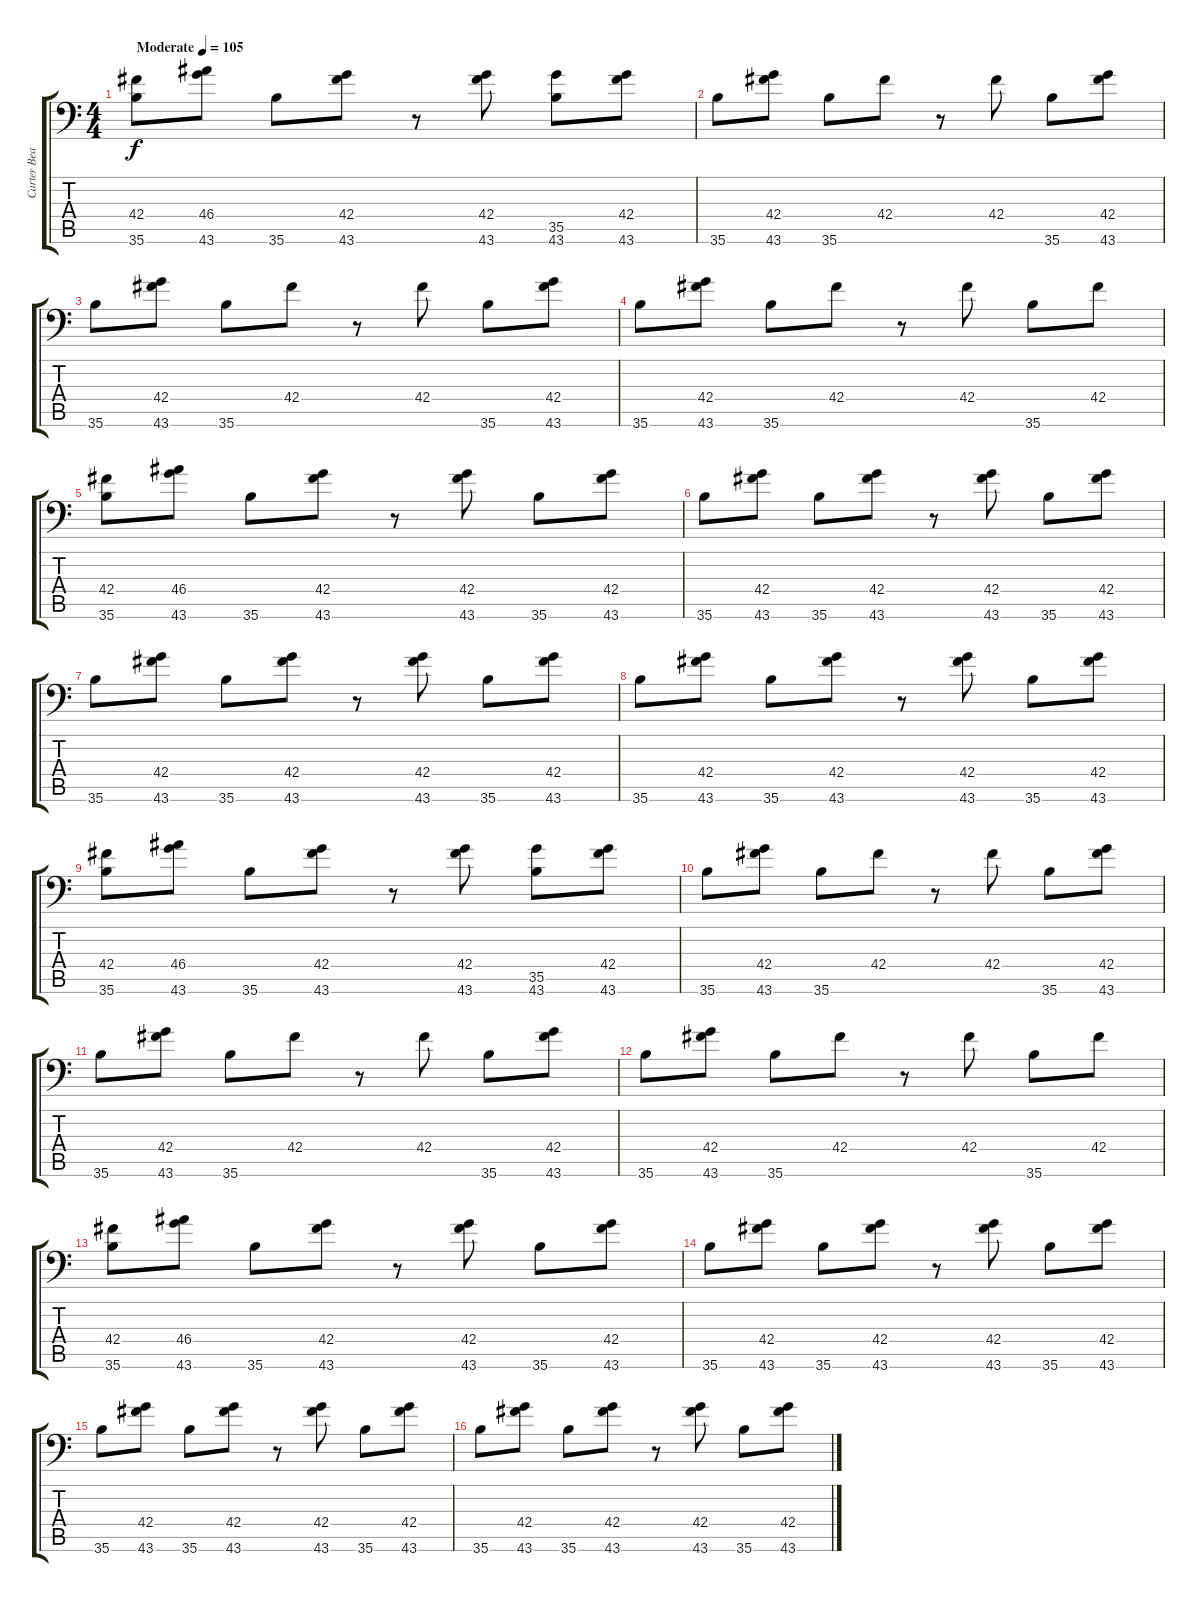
\track ("Carter Beauford" "Carter Bea") {instrument acousticgrandpiano}
\staff {score tabs}
\tuning (C-1 C-1 C-1 C-1 C-1 C-1) {hide}
\ts (4 4)
\tempo (105 "Moderate")
\clef f4
\ks c
(42.4 35.6).8{dy f instrument acousticgrandpiano} (46.4 43.6).8 35.6.8 (42.4 43.6).8 r.8 (42.4 43.6).8 (35.5 43.6).8 (42.4 43.6).8 |
35.6.8 (42.4 43.6).8 35.6.8 42.4.8 r.8 42.4.8 35.6.8 (42.4 43.6).8 |
35.6.8 (42.4 43.6).8 35.6.8 42.4.8 r.8 42.4.8 35.6.8 (42.4 43.6).8 |
35.6.8 (42.4 43.6).8 35.6.8 42.4.8 r.8 42.4.8 35.6.8 42.4.8 |
(42.4 35.6).8 (46.4 43.6).8 35.6.8 (42.4 43.6).8 r.8 (42.4 43.6).8 35.6.8 (42.4 43.6).8 |
35.6.8 (42.4 43.6).8 35.6.8 (42.4 43.6).8 r.8 (42.4 43.6).8 35.6.8 (42.4 43.6).8 |
35.6.8 (42.4 43.6).8 35.6.8 (42.4 43.6).8 r.8 (42.4 43.6).8 35.6.8 (42.4 43.6).8 |
35.6.8 (42.4 43.6).8 35.6.8 (42.4 43.6).8 r.8 (42.4 43.6).8 35.6.8 (42.4 43.6).8 |
(42.4 35.6).8 (46.4 43.6).8 35.6.8 (42.4 43.6).8 r.8 (42.4 43.6).8 (35.5 43.6).8 (42.4 43.6).8 |
35.6.8 (42.4 43.6).8 35.6.8 42.4.8 r.8 42.4.8 35.6.8 (42.4 43.6).8 |
35.6.8 (42.4 43.6).8 35.6.8 42.4.8 r.8 42.4.8 35.6.8 (42.4 43.6).8 |
35.6.8 (42.4 43.6).8 35.6.8 42.4.8 r.8 42.4.8 35.6.8 42.4.8 |
(42.4 35.6).8 (46.4 43.6).8 35.6.8 (42.4 43.6).8 r.8 (42.4 43.6).8 35.6.8 (42.4 43.6).8 |
35.6.8 (42.4 43.6).8 35.6.8 (42.4 43.6).8 r.8 (42.4 43.6).8 35.6.8 (42.4 43.6).8 |
35.6.8 (42.4 43.6).8 35.6.8 (42.4 43.6).8 r.8 (42.4 43.6).8 35.6.8 (42.4 43.6).8 |
35.6.8 (42.4 43.6).8 35.6.8 (42.4 43.6).8 r.8 (42.4 43.6).8 35.6.8 (42.4 43.6).8
